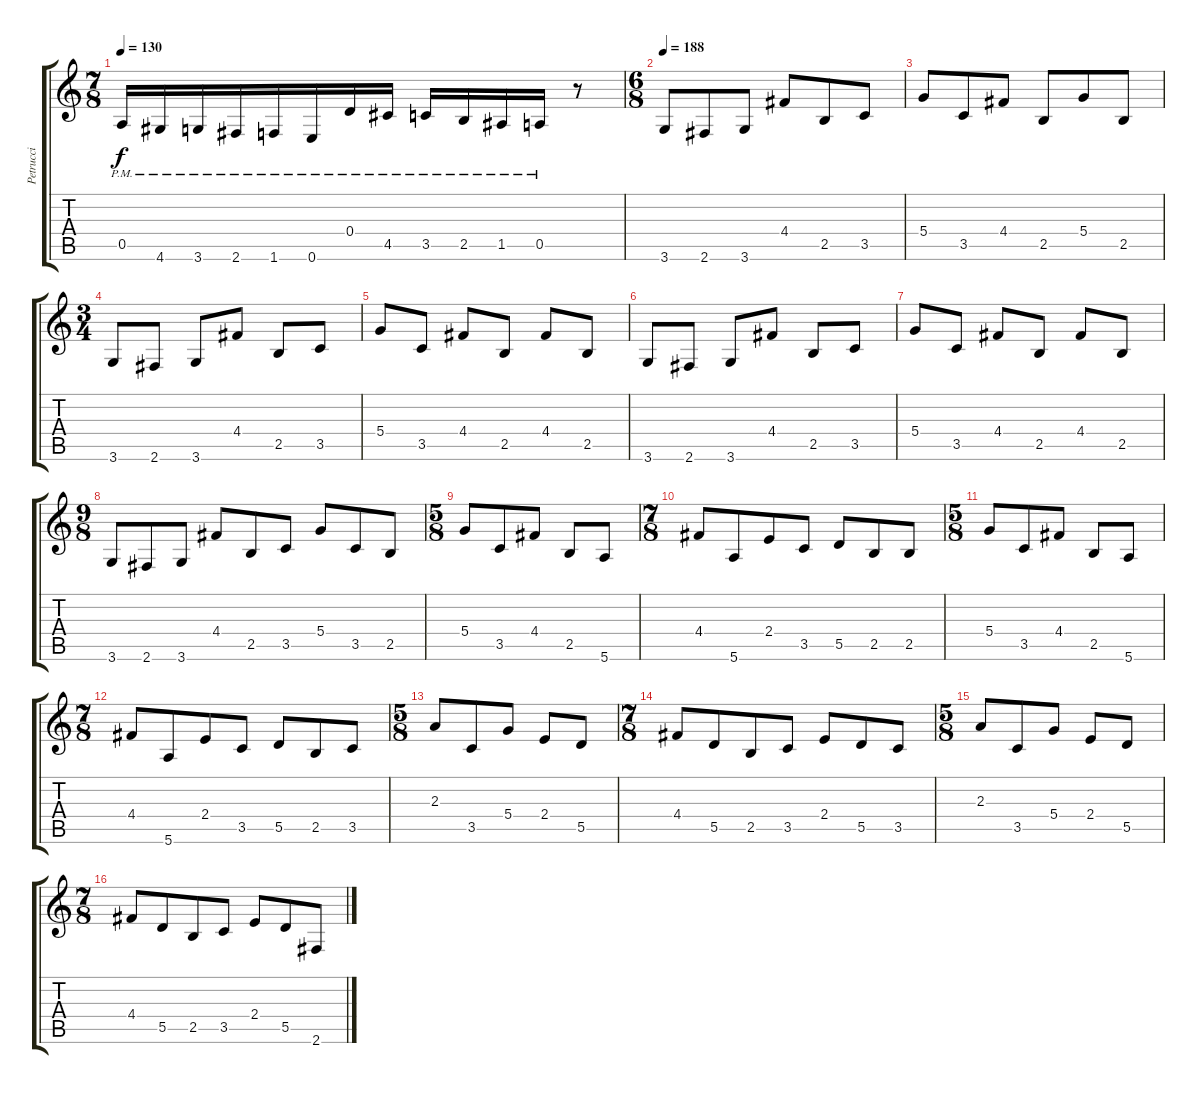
\track ("Petrucci" "Petrucci") {instrument distortionguitar}
\staff {score tabs}
\tuning (E4 B3 G3 D3 A2 E2) {hide}
\ts (7 8)
\tempo 130
\clef g2
\ks c
0.5{pm}.16{dy f} 4.6{pm}.16 3.6{pm}.16 2.6{pm}.16 1.6{pm}.16 0.6{pm}.16 0.4{pm}.16 4.5{pm}.16 3.5{pm}.16 2.5{pm}.16 1.5{pm}.16 0.5{pm}.16 r.8 |
\ts (6 8)
\tempo 188
3.6.8 2.6.8 3.6.8 4.4.8 2.5.8 3.5.8 |
5.4.8 3.5.8 4.4.8 2.5.8 5.4.8 2.5.8 |
\ts (3 4)
3.6.8 2.6.8 3.6.8 4.4.8 2.5.8 3.5.8 |
5.4.8 3.5.8 4.4.8 2.5.8 4.4.8 2.5.8 |
3.6.8 2.6.8 3.6.8 4.4.8 2.5.8 3.5.8 |
5.4.8 3.5.8 4.4.8 2.5.8 4.4.8 2.5.8 |
\ts (9 8)
3.6.8 2.6.8 3.6.8 4.4.8 2.5.8 3.5.8 5.4.8 3.5.8 2.5.8 |
\ts (5 8)
5.4.8 3.5.8 4.4.8 2.5.8 5.6.8 |
\ts (7 8)
4.4.8 5.6.8 2.4.8 3.5.8 5.5.8 2.5.8 2.5.8 |
\ts (5 8)
5.4.8 3.5.8 4.4.8 2.5.8 5.6.8 |
\ts (7 8)
4.4.8 5.6.8 2.4.8 3.5.8 5.5.8 2.5.8 3.5.8 |
\ts (5 8)
2.3.8 3.5.8 5.4.8 2.4.8 5.5.8 |
\ts (7 8)
4.4.8 5.5.8 2.5.8 3.5.8 2.4.8 5.5.8 3.5.8 |
\ts (5 8)
2.3.8 3.5.8 5.4.8 2.4.8 5.5.8 |
\ts (7 8)
4.4.8 5.5.8 2.5.8 3.5.8 2.4.8 5.5.8 2.6.8
